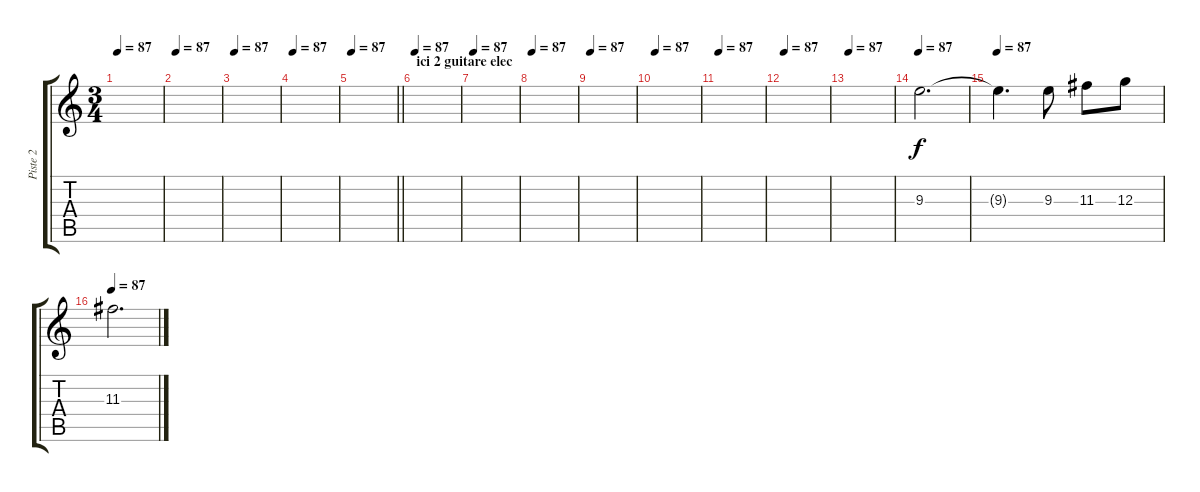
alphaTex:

\track ("Piste 2" "Piste 2") {instrument electricguitarclean}
\staff {score tabs}
\tuning (E4 B3 G3 D3 A2 E2) {hide}
\ts (3 4)
\tempo 87
\clef g2
\ks c
|
\tempo 87
|
\tempo 87
|
\tempo 87
|
\tempo 87
\barLineRight lightlight
|
\section ("" "ici 2 guitare elec")
\tempo 87
|
\tempo 87
|
\tempo 87
|
\tempo 87
|
\tempo 87
|
\tempo 87
|
\tempo 87
|
\tempo 87
|
\tempo 87
9.3.2{d volume 16 instrument electricguitarclean} |
\tempo 87
9.3{t}.4{d} 9.3.8 11.3.8 12.3.8 |
\tempo 87
11.3.2{d}
